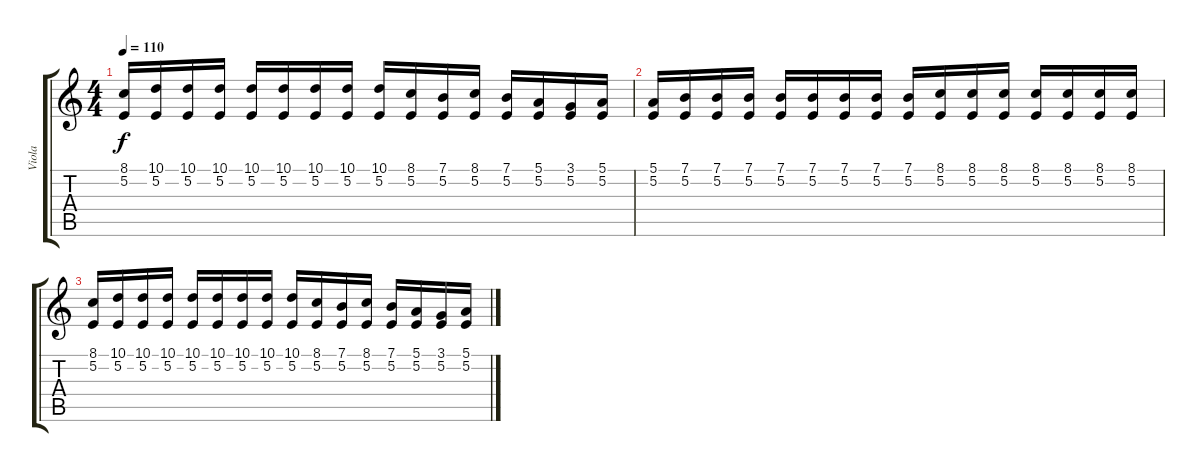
\track ("Viola" "Viola") {instrument viola}
\staff {score tabs}
\tuning (E4 B3 G3 D3 A2 E2) {hide}
\ts (4 4)
\tempo 110
\clef g2
\ks c
(8.1 5.2).16{dy f} (10.1 5.2).16 (10.1 5.2).16 (10.1 5.2).16 (10.1 5.2).16 (10.1 5.2).16 (10.1 5.2).16 (10.1 5.2).16 (10.1 5.2).16 (8.1 5.2).16 (7.1 5.2).16 (8.1 5.2).16 (7.1 5.2).16 (5.1 5.2).16 (3.1 5.2).16 (5.1 5.2).16 |
(5.1 5.2).16 (7.1 5.2).16 (7.1 5.2).16 (7.1 5.2).16 (7.1 5.2).16 (7.1 5.2).16 (7.1 5.2).16 (7.1 5.2).16 (7.1 5.2).16 (8.1 5.2).16 (8.1 5.2).16 (8.1 5.2).16 (8.1 5.2).16 (8.1 5.2).16 (8.1 5.2).16 (8.1 5.2).16 |
(8.1 5.2).16 (10.1 5.2).16 (10.1 5.2).16 (10.1 5.2).16 (10.1 5.2).16 (10.1 5.2).16 (10.1 5.2).16 (10.1 5.2).16 (10.1 5.2).16 (8.1 5.2).16 (7.1 5.2).16 (8.1 5.2).16 (7.1 5.2).16 (5.1 5.2).16 (3.1 5.2).16 (5.1 5.2).16
